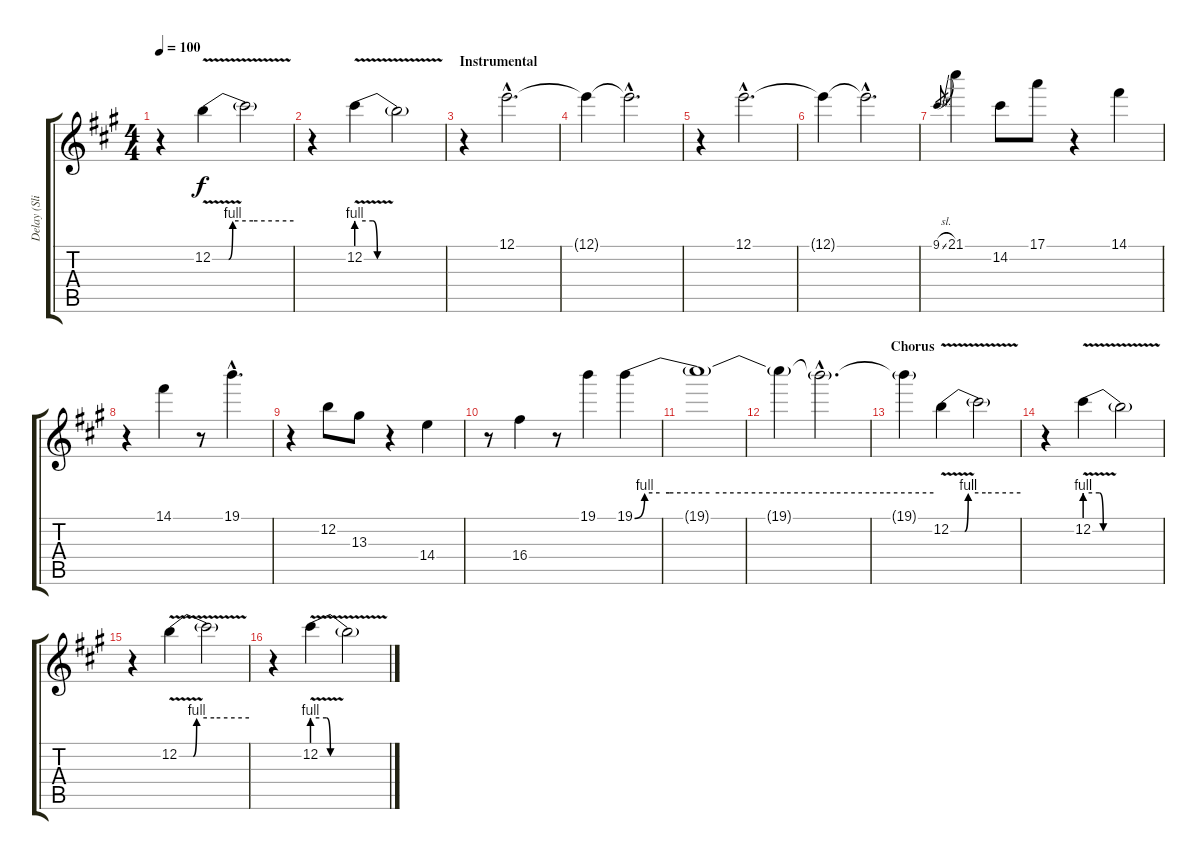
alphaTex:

\track ("Delay (Slide Guitar)" "Delay (Sli") {instrument overdrivenguitar}
\staff {score tabs}
\tuning (E4 B3 G3 D3 A2 E2) {hide}
\ts (4 4)
\tempo 100
\clef g2
\ks f#minor
r.4{dy f} 12.2{be (custom 0 0 10 0 12 0 15 4 30 4 60 4) v}.4 12.2{t}.2 |
r.4 12.2{be (custom 0 4 11 4 14 0 20 0 40 0 60 0) v}.4 12.2{t}.2 |
\section ("" "Instrumental")
r.4{volume 14 instrument overdrivenguitar} 12.1{hac}.2{d} |
12.1{t}.4 12.1{hac t}.2{d} |
r.4 12.1{hac}.2{d} |
12.1{t}.4 12.1{hac t}.2{d} |
9.1{sl}.8{gr} 21.1.4 14.2.8 17.1.8 r.4 14.1.4 |
r.4 14.1.4 r.8 19.1{hac}.4{d} |
r.4 12.2.8 13.3.8 r.4 14.4.4 |
r.8 16.4.4 r.8 19.1.4 19.1{be (custom 0 0 2 4 5 4 7 4 15 4 30 4 40 4 50 4 60 4)}.4 |
19.1{t}.1 |
19.1{t}.4 19.1{hac t}.2{d} |
\section ("" "Chorus")
19.1{t}.4 12.2{be (custom 0 0 10 0 12 0 15 4 30 4 60 4) v}.4 12.2{t}.2 |
r.4 12.2{be (custom 0 4 11 4 14 0 20 0 40 0 60 0) v}.4 12.2{t}.2 |
r.4 12.2{be (custom 0 0 10 0 12 0 15 4 30 4 60 4) v}.4 12.2{t}.2 |
r.4 12.2{be (custom 0 4 11 4 14 0 20 0 40 0 60 0) v}.4 12.2{t}.2
